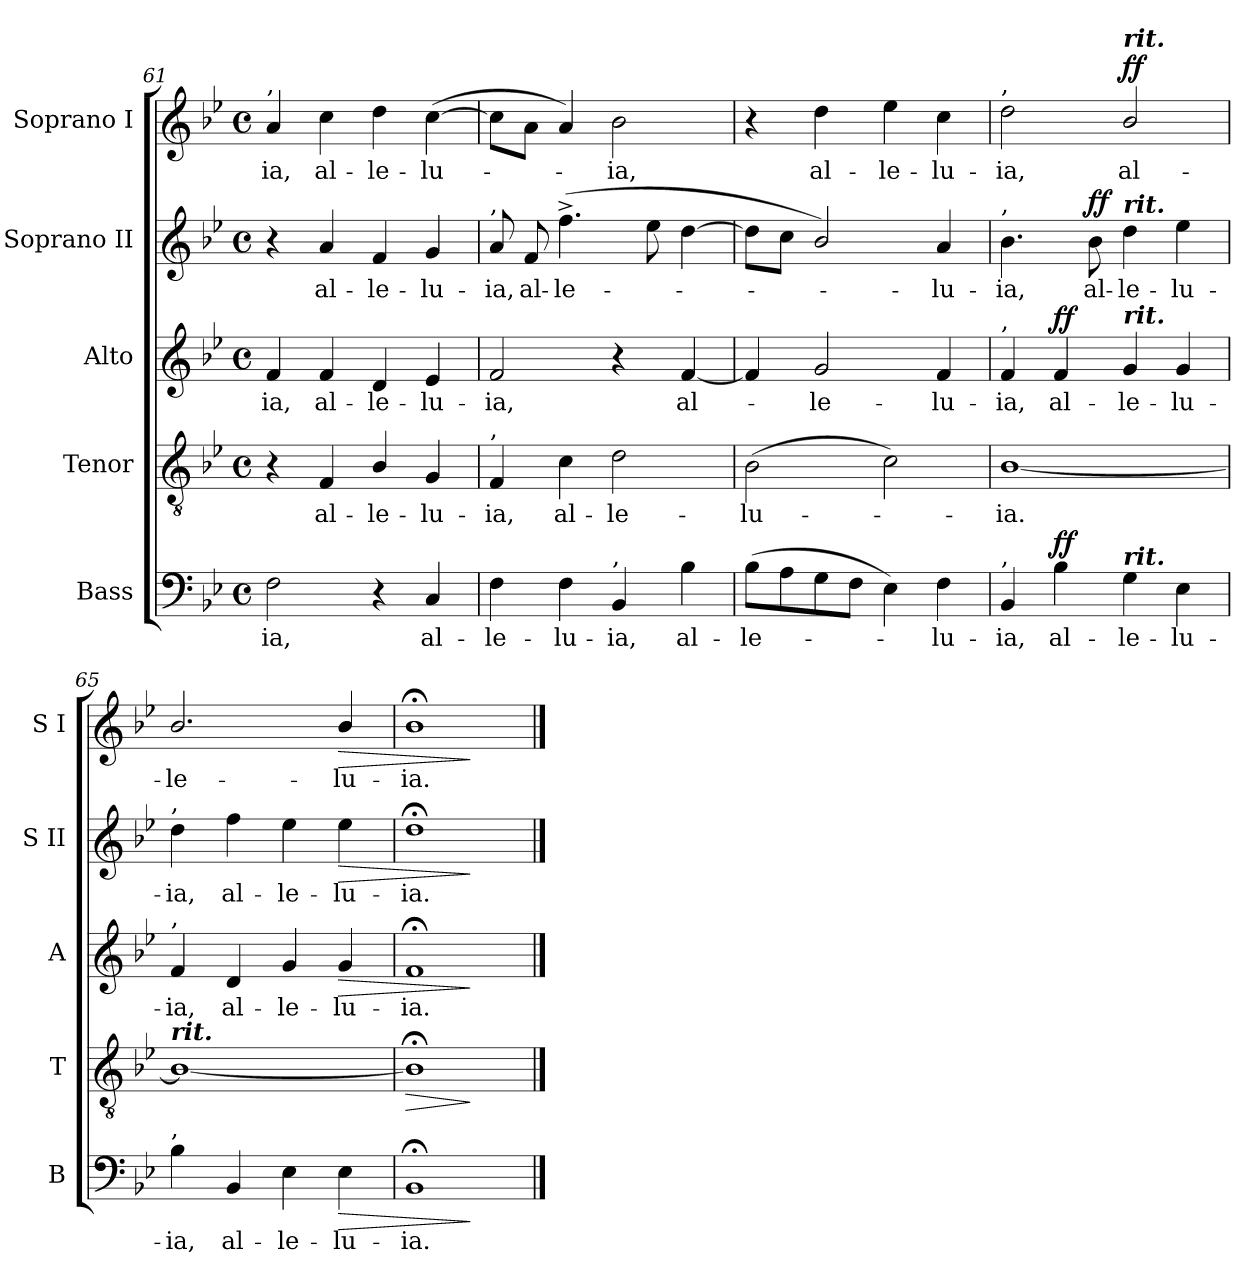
**kern	**text	**dynam	**kern	**text	**dynam	**kern	**text	**dynam	**kern	**text	**dynam	**kern	**text	**dynam
*part5	*part5	*part5	*part4	*part4	*part4	*part3	*part3	*part3	*part2	*part2	*part2	*part1	*part1	*part1
*staff5	*staff5	*staff5	*staff4	*staff4	*staff4	*staff3	*staff3	*staff3	*staff2	*staff2	*staff2	*staff1	*staff1	*staff1
*I"Bass	*	*	*I"Tenor	*	*	*I"Alto	*	*	*I"Soprano II	*	*	*I"Soprano I	*	*
*I'B	*	*	*I'T	*	*	*I'A	*	*	*I'S II	*	*	*I'S I	*	*
!!LO:LB:g=z
*clefF4	*	*	*clefGv2	*	*	*clefG2	*	*	*clefG2	*	*	*clefG2	*	*
*k[b-e-]	*	*	*k[b-e-]	*	*	*k[b-e-]	*	*	*k[b-e-]	*	*	*k[b-e-]	*	*
*B-:	*	*	*B-:	*	*	*B-:	*	*	*B-:	*	*	*B-:	*	*
*M4/4	*	*	*M4/4	*	*	*M4/4	*	*	*M4/4	*	*	*M4/4	*	*
*met(c)	*	*	*met(c)	*	*	*met(c)	*	*	*met(c)	*	*	*met(c)	*	*
=61	=61	=61	=61	=61	=61	=61	=61	=61	=61	=61	=61	=61	=61	=61
!	!	!	!	!	!	!	!	!	!	!	!	!LO:TX:a:t=,	!	!
!	!LO:LY:b	!	!	!	!	!	!LO:LY:b	!	!	!	!	!	!LO:LY:b	!
2F	-ia,	.	4r	.	.	4f	-ia,	.	4r	.	.	4a	-ia,	.
!	!	!	!	!LO:LY:b	!	!	!LO:LY:b	!	!	!LO:LY:b	!	!	!LO:LY:b	!
.	.	.	4F	al-	.	4f	al-	.	4a	al-	.	4cc	al-	.
!	!	!	!	!LO:LY:b	!	!	!LO:LY:b	!	!	!LO:LY:b	!	!	!LO:LY:b	!
4r	.	.	4B-/	-le-	.	4d	-le-	.	4f	-le-	.	4dd	-le-	.
!	!LO:LY:b	!	!	!LO:LY:b	!	!	!LO:LY:b	!	!	!LO:LY:b	!	!	!LO:LY:b	!
4C	al-	.	4G	-lu-	.	4e-	-lu-	.	4g	-lu-	.	(>[4cc	-lu-	.
=62	=62	=62	=62	=62	=62	=62	=62	=62	=62	=62	=62	=62	=62	=62
!	!	!	!	!	!	!	!	!	!LO:TX:a:t=,	!	!	!	!	!
!	!	!	!LO:TX:a:t=,	!	!	!	!	!	!	!	!	!	!	!
!	!LO:LY:b	!	!	!LO:LY:b	!	!	!LO:LY:b	!	!	!LO:LY:b	!	!	!	!
4F	-le-	.	4F	-ia,	.	2f	-ia,	.	8a	-ia,	.	8ccL]	.	.
!	!	!	!	!	!	!	!	!	!	!LO:LY:b	!	!	!	!
.	.	.	.	.	.	.	.	.	8f	al-	.	8aJ	.	.
!	!LO:LY:b	!	!	!LO:LY:b	!	!	!	!	!	!LO:LY:b	!	!	!	!
4F	-lu-	.	4c	al-	.	.	.	.	(>4.ff^	-le-	.	4a)	.	.
!LO:TX:a:t=,	!	!	!	!	!	!	!	!	!	!	!	!	!	!
!	!LO:LY:b	!	!	!LO:LY:b	!	!	!	!	!	!	!	!	!LO:LY:b	!
4BB-	-ia,	.	2d	-le-	.	4r	.	.	.	.	.	2b-	ia,	.
.	.	.	.	.	.	.	.	.	8ee-	.	.	.	.	.
!	!LO:LY:b	!	!	!	!	!	!LO:LY:b	!	!	!	!	!	!	!
4B-	al-	.	.	.	.	[4f	al-	.	[4dd	.	.	.	.	.
=63	=63	=63	=63	=63	=63	=63	=63	=63	=63	=63	=63	=63	=63	=63
!	!LO:LY:b	!	!	!LO:LY:b	!	!	!	!	!	!	!	!	!	!
(>8B-L	-le-	.	(>2B-	-lu-	.	4f]	.	.	8ddL]	.	.	4r	.	.
8A	.	.	.	.	.	.	.	.	8ccJ	.	.	.	.	.
!	!	!	!	!	!	!	!LO:LY:b	!	!	!	!	!	!LO:LY:b	!
8G	.	.	.	.	.	2g	le-	.	2b-/)	.	.	4dd	al-	.
8FJ	.	.	.	.	.	.	.	.	.	.	.	.	.	.
!	!	!	!	!	!	!	!	!	!	!	!	!	!LO:LY:b	!
4E-)	.	.	2c)	.	.	.	.	.	.	.	.	4ee-	-le-	.
!	!LO:LY:b	!	!	!	!	!	!LO:LY:b	!	!	!LO:LY:b	!	!	!LO:LY:b	!
4F	lu-	.	.	.	.	4f	-lu-	.	4a	lu-	.	4cc	-lu-	.
=64	=64	=64	=64	=64	=64	=64	=64	=64	=64	=64	=64	=64	=64	=64
!	!	!	!	!	!	!	!	!	!	!	!	!LO:TX:a:t=,	!	!
!	!	!	!	!	!	!	!	!	!LO:TX:a:t=,	!	!	!	!	!
!	!	!	!	!	!	!LO:TX:a:t=,	!	!	!	!	!	!	!	!
!LO:TX:a:t=,	!	!	!	!	!	!	!	!	!	!	!	!	!	!
!	!LO:LY:b	!	!	!LO:LY:b	!	!	!LO:LY:b	!	!	!LO:LY:b	!	!	!LO:LY:b	!
4BB-	-ia,	.	[1B-/	ia.	.	4f	-ia,	.	4.b-	-ia,	.	2dd	-ia,	.
!	!LO:LY:b	!LO:DY:b	!	!	!	!	!LO:LY:b	!LO:DY:b	!	!	!	!	!	!
4B-	al-	ff	.	.	.	4f	al-	ff	.	.	.	.	.	.
!	!	!	!	!	!	!	!	!	!	!LO:LY:b	!LO:DY:b	!	!	!
.	.	.	.	.	.	.	.	.	8b-	al-	ff	.	.	.
!	!	!	!	!	!	!	!	!	!	!	!	!LO:TX:a:Bi:t=rit.	!	!
!	!	!	!	!	!	!	!	!	!LO:TX:a:Bi:t=rit.	!	!	!	!	!
!	!	!	!	!	!	!LO:TX:a:Bi:t=rit.	!	!	!	!	!	!	!	!
!LO:TX:a:Bi:t=rit.	!	!	!	!	!	!	!	!	!	!	!	!	!	!
!	!LO:LY:b	!	!	!	!	!	!LO:LY:b	!	!	!LO:LY:b	!	!	!LO:LY:b	!LO:DY:b
4G	-le-	.	.	.	.	4g	-le-	.	4dd	-le-	.	2b-/	al-	ff
!	!LO:LY:b	!	!	!	!	!	!LO:LY:b	!	!	!LO:LY:b	!	!	!	!
4E-	-lu-	.	.	.	.	4g	-lu-	.	4ee-	-lu-	.	.	.	.
=65	=65	=65	=65	=65	=65	=65	=65	=65	=65	=65	=65	=65	=65	=65
!	!	!	!	!	!	!	!	!	!LO:TX:a:t=,	!	!	!	!	!
!	!	!	!	!	!	!LO:TX:a:t=,	!	!	!	!	!	!	!	!
!	!	!	!LO:TX:a:Bi:t=rit.	!	!	!	!	!	!	!	!	!	!	!
!LO:TX:a:t=,	!	!	!	!	!	!	!	!	!	!	!	!	!	!
!	!LO:LY:b	!	!	!	!	!	!LO:LY:b	!	!	!LO:LY:b	!	!	!LO:LY:b	!
4B-	-ia,	.	1B-/_	.	.	4f	-ia,	.	4dd	-ia,	.	2.b-/	-le-	.
!	!LO:LY:b	!	!	!	!	!	!LO:LY:b	!	!	!LO:LY:b	!	!	!	!
4BB-	al-	.	.	.	.	4d	al-	.	4ff	al-	.	.	.	.
!	!LO:LY:b	!	!	!	!	!	!LO:LY:b	!	!	!LO:LY:b	!	!	!	!
4E-	-le-	.	.	.	.	4g	-le-	.	4ee-	-le-	.	.	.	.
!	!LO:LY:b	!LO:HP:b	!	!	!	!	!LO:LY:b	!LO:HP:b	!	!LO:LY:b	!LO:HP:b	!	!LO:LY:b	!LO:HP:b
4E-	-lu-	>	.	.	.	4g	-lu-	>	4ee-	-lu-	>	4b-/	-lu-	>
=66	=66	=66	=66	=66	=66	=66	=66	=66	=66	=66	=66	=66	=66	=66
!	!LO:LY:b	!	!	!	!LO:HP:b	!	!LO:LY:b	!	!	!LO:LY:b	!	!	!LO:LY:b	!
1BB-;<	-ia.	.	1B-;<]	.	>	1f;<	-ia.	.	1dd;<	-ia.	.	1b-;</	-ia.	.
.	.	]	.	.	]	.	.	]	.	.	]	.	.	]
==	==	==	==	==	==	==	==	==	==	==	==	==	==	==
*-	*-	*-	*-	*-	*-	*-	*-	*-	*-	*-	*-	*-	*-	*-
